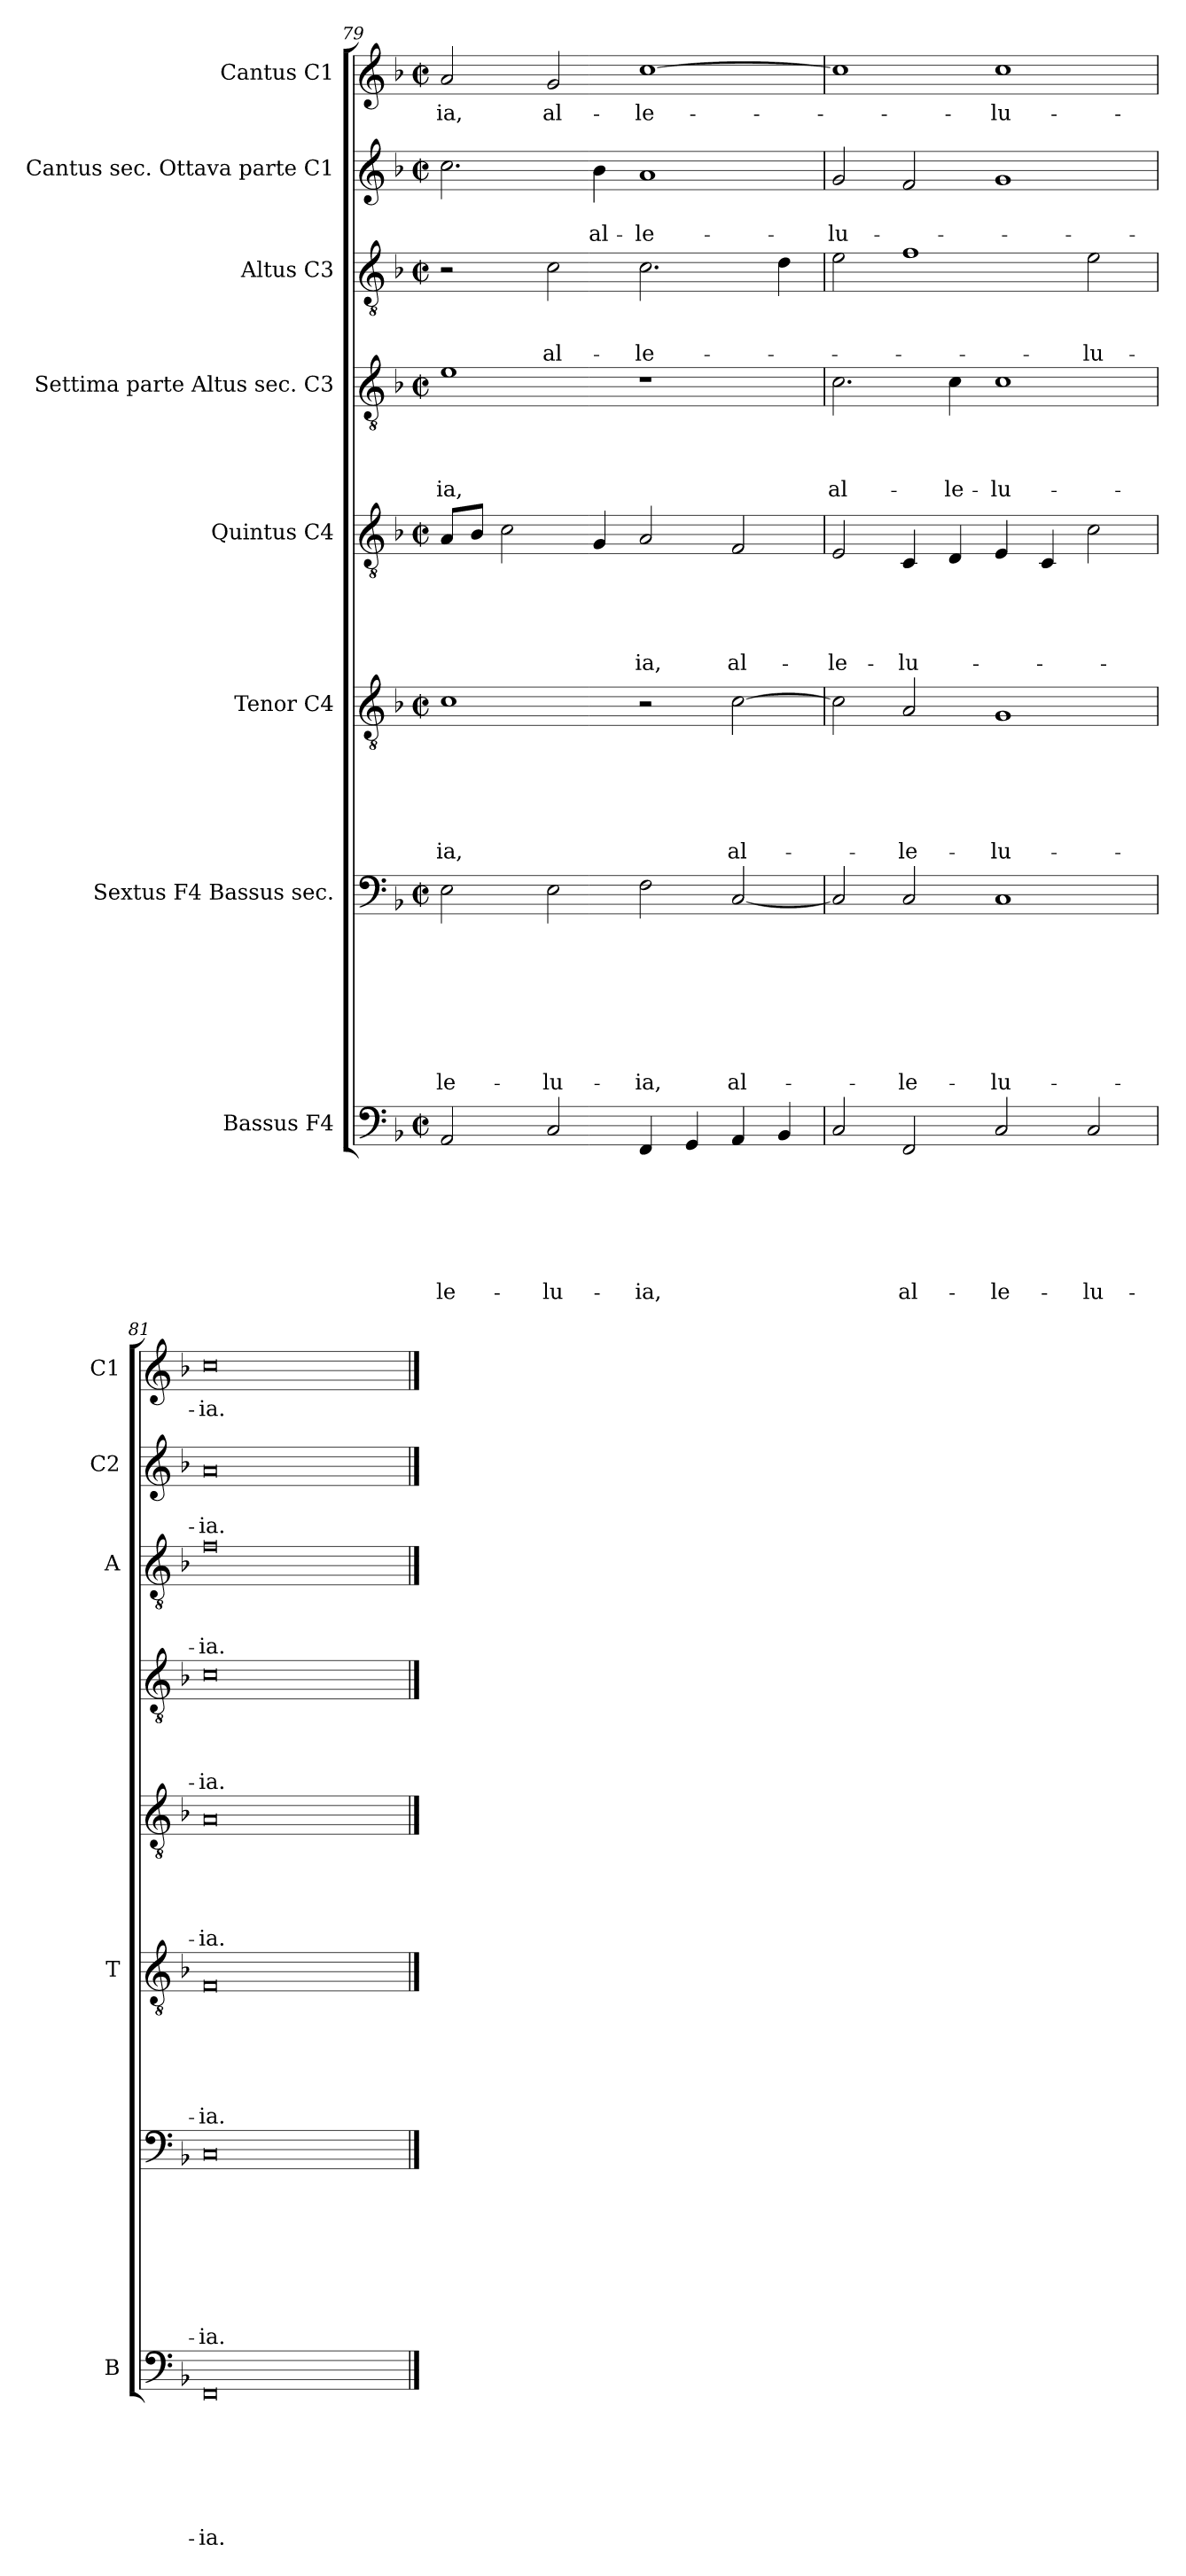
**kern	**text	**text	**text	**text	**text	**text	**text	**kern	**text	**text	**text	**text	**text	**text	**text	**text	**kern	**text	**text	**text	**text	**text	**text	**kern	**text	**text	**text	**text	**text	**kern	**text	**text	**text	**text	**kern	**text	**text	**text	**kern	**text	**text	**kern	**text
*part8	*part8	*part8	*part8	*part8	*part8	*part8	*part8	*part7	*part7	*part7	*part7	*part7	*part7	*part7	*part7	*part7	*part6	*part6	*part6	*part6	*part6	*part6	*part6	*part5	*part5	*part5	*part5	*part5	*part5	*part4	*part4	*part4	*part4	*part4	*part3	*part3	*part3	*part3	*part2	*part2	*part2	*part1	*part1
*staff8	*staff8	*staff8	*staff8	*staff8	*staff8	*staff8	*staff8	*staff7	*staff7	*staff7	*staff7	*staff7	*staff7	*staff7	*staff7	*staff7	*staff6	*staff6	*staff6	*staff6	*staff6	*staff6	*staff6	*staff5	*staff5	*staff5	*staff5	*staff5	*staff5	*staff4	*staff4	*staff4	*staff4	*staff4	*staff3	*staff3	*staff3	*staff3	*staff2	*staff2	*staff2	*staff1	*staff1
*I"Bassus F4	*	*	*	*	*	*	*	*I"Sextus F4 Bassus sec.	*	*	*	*	*	*	*	*	*I"Tenor C4	*	*	*	*	*	*	*I"Quintus C4	*	*	*	*	*	*I"Settima parte Altus sec. C3	*	*	*	*	*I"Altus C3	*	*	*	*I"Cantus sec. Ottava parte C1	*	*	*I"Cantus C1	*
*I'B	*	*	*	*	*	*	*	*	*	*	*	*	*	*	*	*	*I'T	*	*	*	*	*	*	*	*	*	*	*	*	*	*	*	*	*	*I'A	*	*	*	*I'C2	*	*	*I'C1	*
*clefF4	*	*	*	*	*	*	*	*clefF4	*	*	*	*	*	*	*	*	*clefGv2	*	*	*	*	*	*	*clefGv2	*	*	*	*	*	*clefGv2	*	*	*	*	*clefGv2	*	*	*	*clefG2	*	*	*clefG2	*
*k[b-]	*	*	*	*	*	*	*	*k[b-]	*	*	*	*	*	*	*	*	*k[b-]	*	*	*	*	*	*	*k[b-]	*	*	*	*	*	*k[b-]	*	*	*	*	*k[b-]	*	*	*	*k[b-]	*	*	*k[b-]	*
*F:	*	*	*	*	*	*	*	*F:	*	*	*	*	*	*	*	*	*F:	*	*	*	*	*	*	*F:	*	*	*	*	*	*F:	*	*	*	*	*F:	*	*	*	*F:	*	*	*F:	*
*M2/2	*	*	*	*	*	*	*	*M2/2	*	*	*	*	*	*	*	*	*M2/2	*	*	*	*	*	*	*M2/2	*	*	*	*	*	*M2/2	*	*	*	*	*M2/2	*	*	*	*M2/2	*	*	*M2/2	*
*met(c|)	*	*	*	*	*	*	*	*met(c|)	*	*	*	*	*	*	*	*	*met(c|)	*	*	*	*	*	*	*met(c|)	*	*	*	*	*	*met(c|)	*	*	*	*	*met(c|)	*	*	*	*met(c|)	*	*	*met(c|)	*
=79	=79	=79	=79	=79	=79	=79	=79	=79	=79	=79	=79	=79	=79	=79	=79	=79	=79	=79	=79	=79	=79	=79	=79	=79	=79	=79	=79	=79	=79	=79	=79	=79	=79	=79	=79	=79	=79	=79	=79	=79	=79	=79	=79
!	!	!	!	!	!	!	!LO:LY:b	!	!	!	!	!	!	!	!	!LO:LY:b	!	!	!	!	!	!	!LO:LY:b	!	!	!	!	!	!	!	!	!	!	!LO:LY:b	!	!	!	!	!	!	!	!	!LO:LY:b
2AA/	.	.	.	.	.	.	-le-	2E\	.	.	.	.	.	.	.	-le-	1c	.	.	.	.	.	-ia,	8A/L	.	.	.	.	.	1e	.	.	.	-ia,	2r	.	.	.	2.cc\	.	.	2a/	-ia,
.	.	.	.	.	.	.	.	.	.	.	.	.	.	.	.	.	.	.	.	.	.	.	.	8B-/J	.	.	.	.	.	.	.	.	.	.	.	.	.	.	.	.	.	.	.
.	.	.	.	.	.	.	.	.	.	.	.	.	.	.	.	.	.	.	.	.	.	.	.	2c\	.	.	.	.	.	.	.	.	.	.	.	.	.	.	.	.	.	.	.
!	!	!	!	!	!	!	!LO:LY:b	!	!	!	!	!	!	!	!	!LO:LY:b	!	!	!	!	!	!	!	!	!	!	!	!	!	!	!	!	!	!	!	!	!	!LO:LY:b	!	!	!	!	!LO:LY:b
2C/	.	.	.	.	.	.	-lu-	2E\	.	.	.	.	.	.	.	-lu-	.	.	.	.	.	.	.	.	.	.	.	.	.	.	.	.	.	.	2c\	.	.	al-	.	.	.	2g/	al-
!	!	!	!	!	!	!	!	!	!	!	!	!	!	!	!	!	!	!	!	!	!	!	!	!	!	!	!	!	!	!	!	!	!	!	!	!	!	!	!	!	!LO:LY:b	!	!
.	.	.	.	.	.	.	.	.	.	.	.	.	.	.	.	.	.	.	.	.	.	.	.	4G/	.	.	.	.	.	.	.	.	.	.	.	.	.	.	4b-\	.	al-	.	.
!	!	!	!	!	!	!	!LO:LY:b	!	!	!	!	!	!	!	!	!LO:LY:b	!	!	!	!	!	!	!	!	!	!	!	!	!LO:LY:b	!	!	!	!	!	!	!	!	!LO:LY:b	!	!	!LO:LY:b	!	!LO:LY:b
4FF/	.	.	.	.	.	.	-ia,	2F\	.	.	.	.	.	.	.	-ia,	2r	.	.	.	.	.	.	2A/	.	.	.	.	-ia,	1r	.	.	.	.	2.c\	.	.	-le-	1a	.	-le-	[1cc	-le-
4GG/	.	.	.	.	.	.	.	.	.	.	.	.	.	.	.	.	.	.	.	.	.	.	.	.	.	.	.	.	.	.	.	.	.	.	.	.	.	.	.	.	.	.	.
!	!	!	!	!	!	!	!	!	!	!	!	!	!	!	!	!LO:LY:b	!	!	!	!	!	!	!LO:LY:b	!	!	!	!	!	!LO:LY:b	!	!	!	!	!	!	!	!	!	!	!	!	!	!
4AA/	.	.	.	.	.	.	.	[2C/	.	.	.	.	.	.	.	al-	[2c\	.	.	.	.	.	al-	2F/	.	.	.	.	al-	.	.	.	.	.	.	.	.	.	.	.	.	.	.
4BB-/	.	.	.	.	.	.	.	.	.	.	.	.	.	.	.	.	.	.	.	.	.	.	.	.	.	.	.	.	.	.	.	.	.	.	4d\	.	.	.	.	.	.	.	.
=80	=80	=80	=80	=80	=80	=80	=80	=80	=80	=80	=80	=80	=80	=80	=80	=80	=80	=80	=80	=80	=80	=80	=80	=80	=80	=80	=80	=80	=80	=80	=80	=80	=80	=80	=80	=80	=80	=80	=80	=80	=80	=80	=80
!	!	!	!	!	!	!	!	!	!	!	!	!	!	!	!	!	!	!	!	!	!	!	!	!	!	!	!	!	!LO:LY:b	!	!	!	!	!LO:LY:b	!	!	!	!	!	!	!LO:LY:b	!	!
2C/	.	.	.	.	.	.	.	2C/]	.	.	.	.	.	.	.	.	2c\]	.	.	.	.	.	.	2E/	.	.	.	.	-le-	2.c\	.	.	.	al-	2e\	.	.	.	2g/	.	-lu-	1cc]	.
!	!	!	!	!	!	!	!LO:LY:b	!	!	!	!	!	!	!	!	!LO:LY:b	!	!	!	!	!	!	!LO:LY:b	!	!	!	!	!	!LO:LY:b	!	!	!	!	!	!	!	!	!	!	!	!	!	!
2FF/	.	.	.	.	.	.	al-	2C/	.	.	.	.	.	.	.	-le-	2A/	.	.	.	.	.	-le-	4C/	.	.	.	.	-lu-	.	.	.	.	.	1f	.	.	.	2f/	.	.	.	.
!	!	!	!	!	!	!	!	!	!	!	!	!	!	!	!	!	!	!	!	!	!	!	!	!	!	!	!	!	!	!	!	!	!	!LO:LY:b	!	!	!	!	!	!	!	!	!
.	.	.	.	.	.	.	.	.	.	.	.	.	.	.	.	.	.	.	.	.	.	.	.	4D/	.	.	.	.	.	4c\	.	.	.	-le-	.	.	.	.	.	.	.	.	.
!	!	!	!	!	!	!	!LO:LY:b	!	!	!	!	!	!	!	!	!LO:LY:b	!	!	!	!	!	!	!LO:LY:b	!	!	!	!	!	!	!	!	!	!	!LO:LY:b	!	!	!	!	!	!	!	!	!LO:LY:b
2C/	.	.	.	.	.	.	-le-	1C	.	.	.	.	.	.	.	-lu-	1G	.	.	.	.	.	-lu-	4E/	.	.	.	.	.	1c	.	.	.	-lu-	.	.	.	.	1g	.	.	1cc	-lu-
.	.	.	.	.	.	.	.	.	.	.	.	.	.	.	.	.	.	.	.	.	.	.	.	4C/	.	.	.	.	.	.	.	.	.	.	.	.	.	.	.	.	.	.	.
!	!	!	!	!	!	!	!LO:LY:b	!	!	!	!	!	!	!	!	!	!	!	!	!	!	!	!	!	!	!	!	!	!	!	!	!	!	!	!	!	!	!LO:LY:b	!	!	!	!	!
2C/	.	.	.	.	.	.	-lu-	.	.	.	.	.	.	.	.	.	.	.	.	.	.	.	.	2c\	.	.	.	.	.	.	.	.	.	.	2e\	.	.	-lu-	.	.	.	.	.
=81	=81	=81	=81	=81	=81	=81	=81	=81	=81	=81	=81	=81	=81	=81	=81	=81	=81	=81	=81	=81	=81	=81	=81	=81	=81	=81	=81	=81	=81	=81	=81	=81	=81	=81	=81	=81	=81	=81	=81	=81	=81	=81	=81
!	!	!	!	!	!	!	!LO:LY:b	!	!	!	!	!	!	!	!	!LO:LY:b	!	!	!	!	!	!	!LO:LY:b	!	!	!	!	!	!LO:LY:b	!	!	!	!	!LO:LY:b	!	!	!	!LO:LY:b	!	!	!LO:LY:b	!	!LO:LY:b
0FF	.	.	.	.	.	.	-ia.	0C	.	.	.	.	.	.	.	-ia.	0F	.	.	.	.	.	-ia.	0A	.	.	.	.	-ia.	0c	.	.	.	-ia.	0f	.	.	-ia.	0a	.	-ia.	0cc	-ia.
==	==	==	==	==	==	==	==	==	==	==	==	==	==	==	==	==	==	==	==	==	==	==	==	==	==	==	==	==	==	==	==	==	==	==	==	==	==	==	==	==	==	==	==
*-	*-	*-	*-	*-	*-	*-	*-	*-	*-	*-	*-	*-	*-	*-	*-	*-	*-	*-	*-	*-	*-	*-	*-	*-	*-	*-	*-	*-	*-	*-	*-	*-	*-	*-	*-	*-	*-	*-	*-	*-	*-	*-	*-
